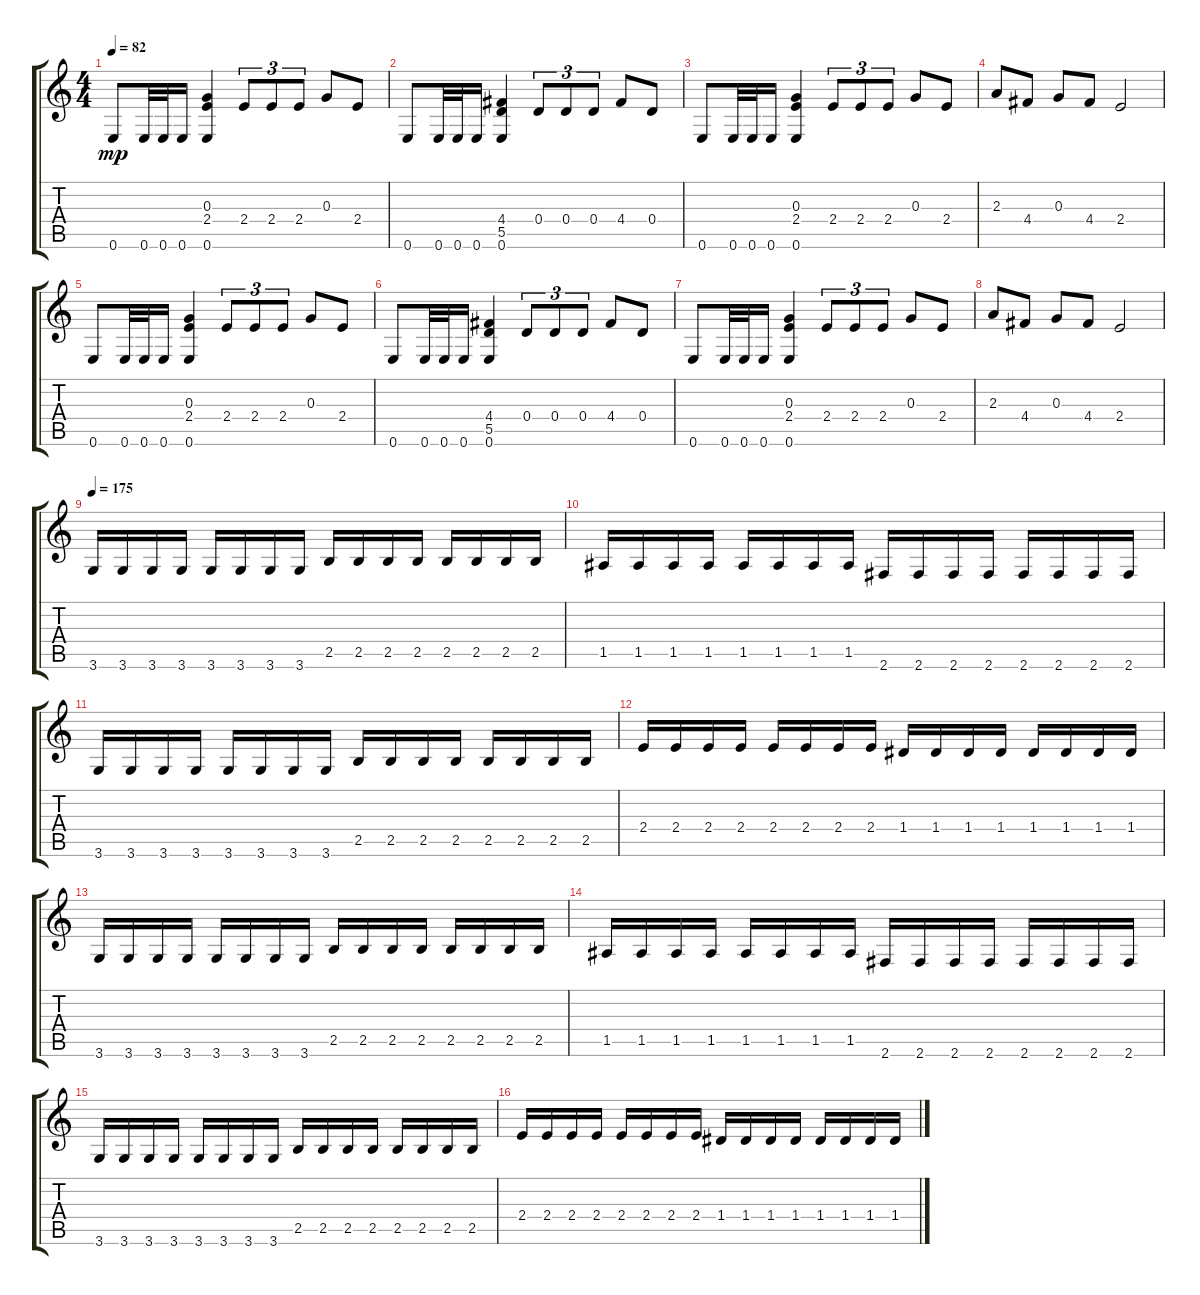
\track "" {instrument overdrivenguitar}
\staff {score tabs}
\tuning (E4 B3 G3 D3 A2 E2) {hide}
\ts (4 4)
\tempo 82
\clef g2
\ks c
0.6.8{dy mp} 0.6.32 0.6.32 0.6.16 (0.3 2.4 0.6).4 2.4.8{tu (3 2)} 2.4.8{tu (3 2)} 2.4.8{tu (3 2)} 0.3.8 2.4.8 |
0.6.8 0.6.32 0.6.32 0.6.16 (4.4 5.5 0.6).4 0.4.8{tu (3 2)} 0.4.8{tu (3 2)} 0.4.8{tu (3 2)} 4.4.8 0.4.8 |
0.6.8 0.6.32 0.6.32 0.6.16 (0.3 2.4 0.6).4 2.4.8{tu (3 2)} 2.4.8{tu (3 2)} 2.4.8{tu (3 2)} 0.3.8 2.4.8 |
2.3.8 4.4.8 0.3.8 4.4.8 2.4.2 |
0.6.8 0.6.32 0.6.32 0.6.16 (0.3 2.4 0.6).4 2.4.8{tu (3 2)} 2.4.8{tu (3 2)} 2.4.8{tu (3 2)} 0.3.8 2.4.8 |
0.6.8 0.6.32 0.6.32 0.6.16 (4.4 5.5 0.6).4 0.4.8{tu (3 2)} 0.4.8{tu (3 2)} 0.4.8{tu (3 2)} 4.4.8 0.4.8 |
0.6.8 0.6.32 0.6.32 0.6.16 (0.3 2.4 0.6).4 2.4.8{tu (3 2)} 2.4.8{tu (3 2)} 2.4.8{tu (3 2)} 0.3.8 2.4.8 |
2.3.8 4.4.8 0.3.8 4.4.8 2.4.2 |
\tempo 175
3.6.16 3.6.16 3.6.16 3.6.16 3.6.16 3.6.16 3.6.16 3.6.16 2.5.16 2.5.16 2.5.16 2.5.16 2.5.16 2.5.16 2.5.16 2.5.16 |
1.5.16 1.5.16 1.5.16 1.5.16 1.5.16 1.5.16 1.5.16 1.5.16 2.6.16 2.6.16 2.6.16 2.6.16 2.6.16 2.6.16 2.6.16 2.6.16 |
3.6.16 3.6.16 3.6.16 3.6.16 3.6.16 3.6.16 3.6.16 3.6.16 2.5.16 2.5.16 2.5.16 2.5.16 2.5.16 2.5.16 2.5.16 2.5.16 |
2.4.16 2.4.16 2.4.16 2.4.16 2.4.16 2.4.16 2.4.16 2.4.16 1.4.16 1.4.16 1.4.16 1.4.16 1.4.16 1.4.16 1.4.16 1.4.16 |
3.6.16 3.6.16 3.6.16 3.6.16 3.6.16 3.6.16 3.6.16 3.6.16 2.5.16 2.5.16 2.5.16 2.5.16 2.5.16 2.5.16 2.5.16 2.5.16 |
1.5.16 1.5.16 1.5.16 1.5.16 1.5.16 1.5.16 1.5.16 1.5.16 2.6.16 2.6.16 2.6.16 2.6.16 2.6.16 2.6.16 2.6.16 2.6.16 |
3.6.16 3.6.16 3.6.16 3.6.16 3.6.16 3.6.16 3.6.16 3.6.16 2.5.16 2.5.16 2.5.16 2.5.16 2.5.16 2.5.16 2.5.16 2.5.16 |
2.4.16 2.4.16 2.4.16 2.4.16 2.4.16 2.4.16 2.4.16 2.4.16 1.4.16 1.4.16 1.4.16 1.4.16 1.4.16 1.4.16 1.4.16 1.4.16
